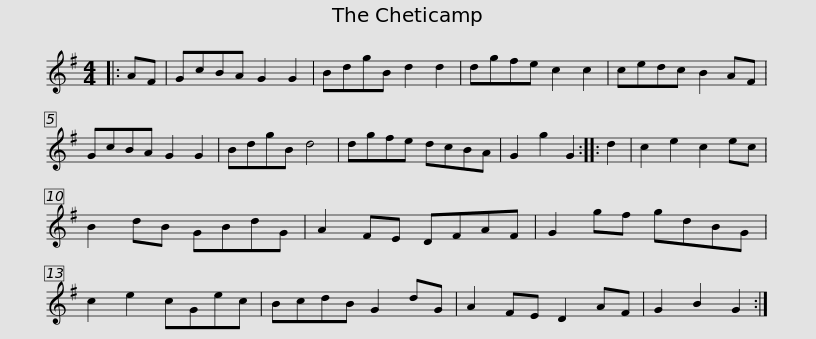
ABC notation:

X:1
L:1/8
M:4/4
I:linebreak $
K:G
V:1 treble
V:1
|: AF | GcBA G2 G2 | BdgB d2 d2 | dgfe c2 c2 | cedc B2 AF | %5
 GcBA G2 G2 | BdgB d4 |$ dgfe dcBA | G2 g2 G2 :: d2 | %10
 c2 e2 c2 ec | B2 dB GBdG | A2 FE DFAF | G2 gf gdBG |$ c2 e2 cGec | %15
 BcdB G2 dG | A2 FE D2 AF | G2 B2 G2 :| %18
